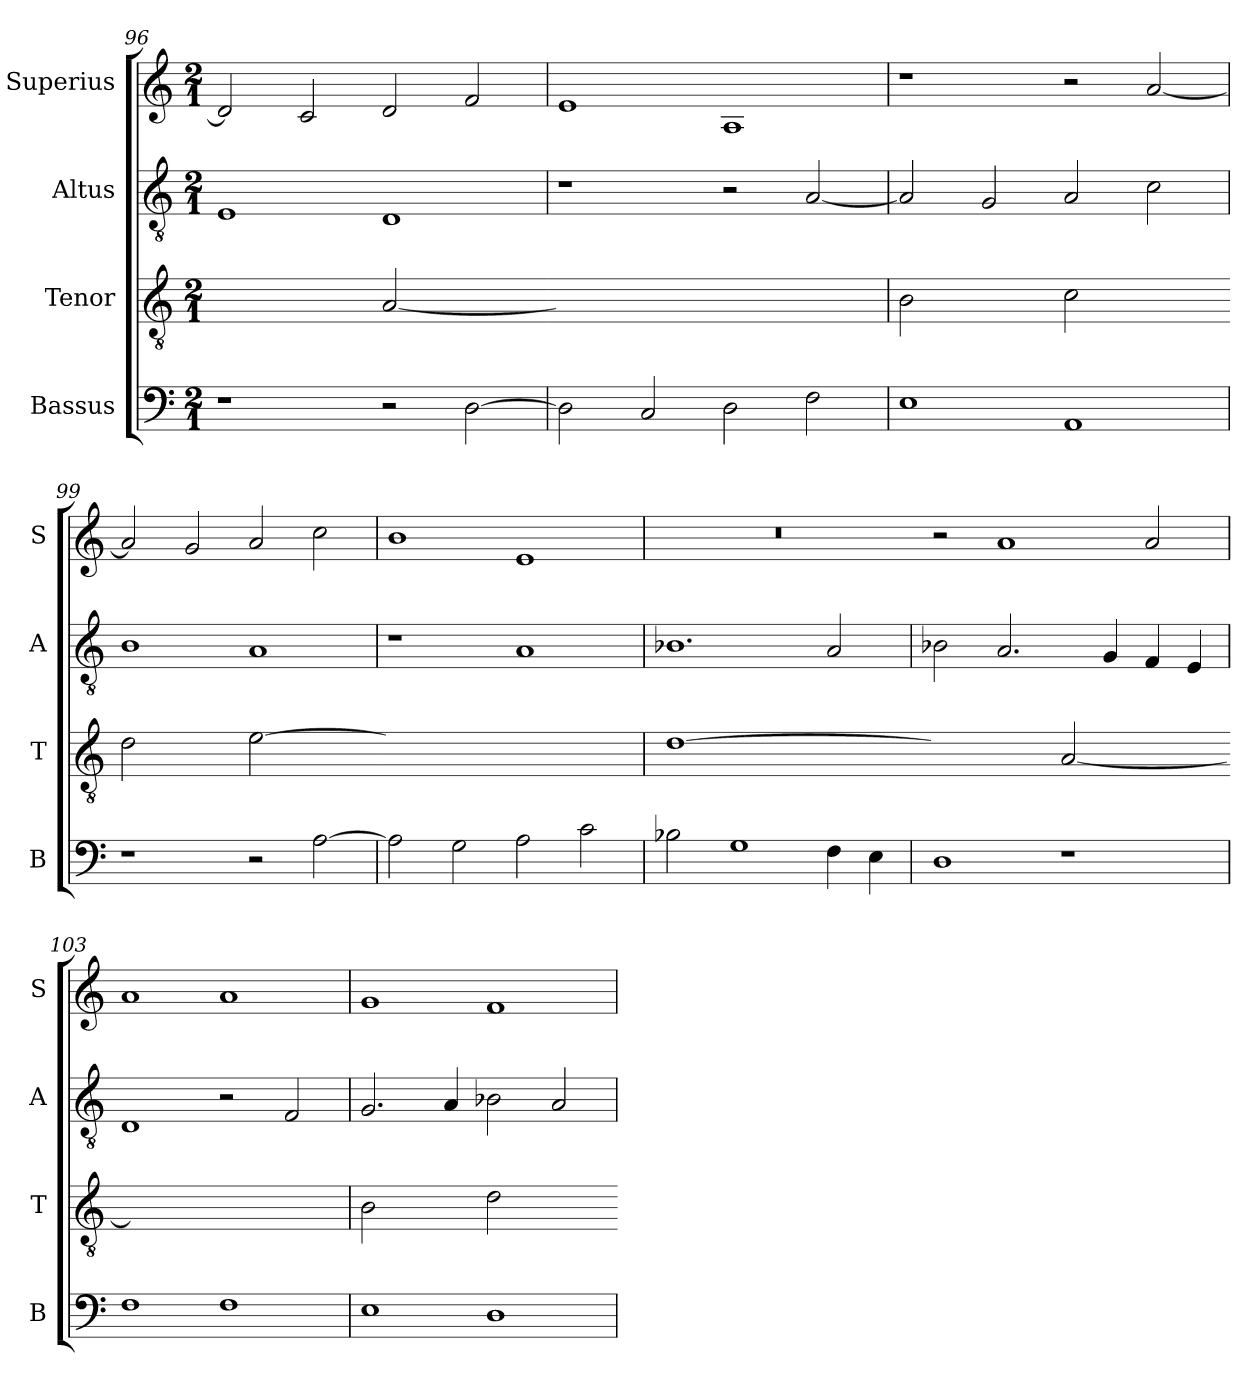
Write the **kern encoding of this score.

**kern	**kern	**kern	**kern
*part4	*part3	*part2	*part1
*staff4	*staff3	*staff2	*staff1
*I"Bassus	*I"Tenor	*I"Altus	*I"Superius
*I'B	*I'T	*I'A	*I'S
*clefF4	*clefGv2	*clefGv2	*clefG2
*k[]	*k[]	*k[]	*k[]
*M2/1	*M2/1	*M2/1	*M2/1
=96	=96	=96	=96
!	!LO:N:vis=2	!	!
1r	1ryy	1E	2d/]
.	.	.	2c/
!	!LO:N:vis=2	!	!
2r	[1A	1D	2d/
[2D\	.	.	2f/
=97	=97-	=97	=97
!	!LO:N:vis=1	!	!
2D\]	0Ayy]	1r	1e
2C/	.	.	.
2D\	.	2r	1A
2F\	.	[2A/	.
=98	=98	=98	=98
!	!LO:N:vis=2	!	!
1E	1B	2A/]	1r
.	.	2G/	.
!	!LO:N:vis=2	!	!
1AA	1c	2A/	2r
.	.	2c\	[2a/
=99	=99-	=99	=99
!	!LO:N:vis=2	!	!
1r	1d	1B	2a/]
.	.	.	2g/
!	!LO:N:vis=2	!	!
2r	[1e	1A	2a/
[2A\	.	.	2cc\
=100	=100-	=100	=100
!	!LO:N:vis=1	!	!
2A\]	0eyy]	1r	1b
2G\	.	.	.
2A\	.	1A	1e
2c\	.	.	.
=101	=101	=101	=101
!	!LO:N:vis=1	!	!
2B-X\	[0d	1.B-X	0r
1G	.	.	.
4F\	.	2A/	.
4E\	.	.	.
=102	=102-	=102	=102
!	!LO:N:vis=2	!	!
1D	1dyy]	2B-X\	2r
.	.	2.A/	1a
!	!LO:N:vis=2	!	!
1r	[1A	.	.
.	.	4G/	.
.	.	4F/	2a/
.	.	4E/	.
=103	=103-	=103	=103
!	!LO:N:vis=1	!	!
1F	0Ayy]	1D	1a
1F	.	2r	1a
.	.	2F/	.
=104	=104	=104	=104
!	!LO:N:vis=2	!	!
1E	1B	2.G/	1g
.	.	4A/	.
!	!LO:N:vis=2	!	!
1D	1d	2B-X\	1f
.	.	2A/	.
=	=-	=	=
*-	*-	*-	*-
